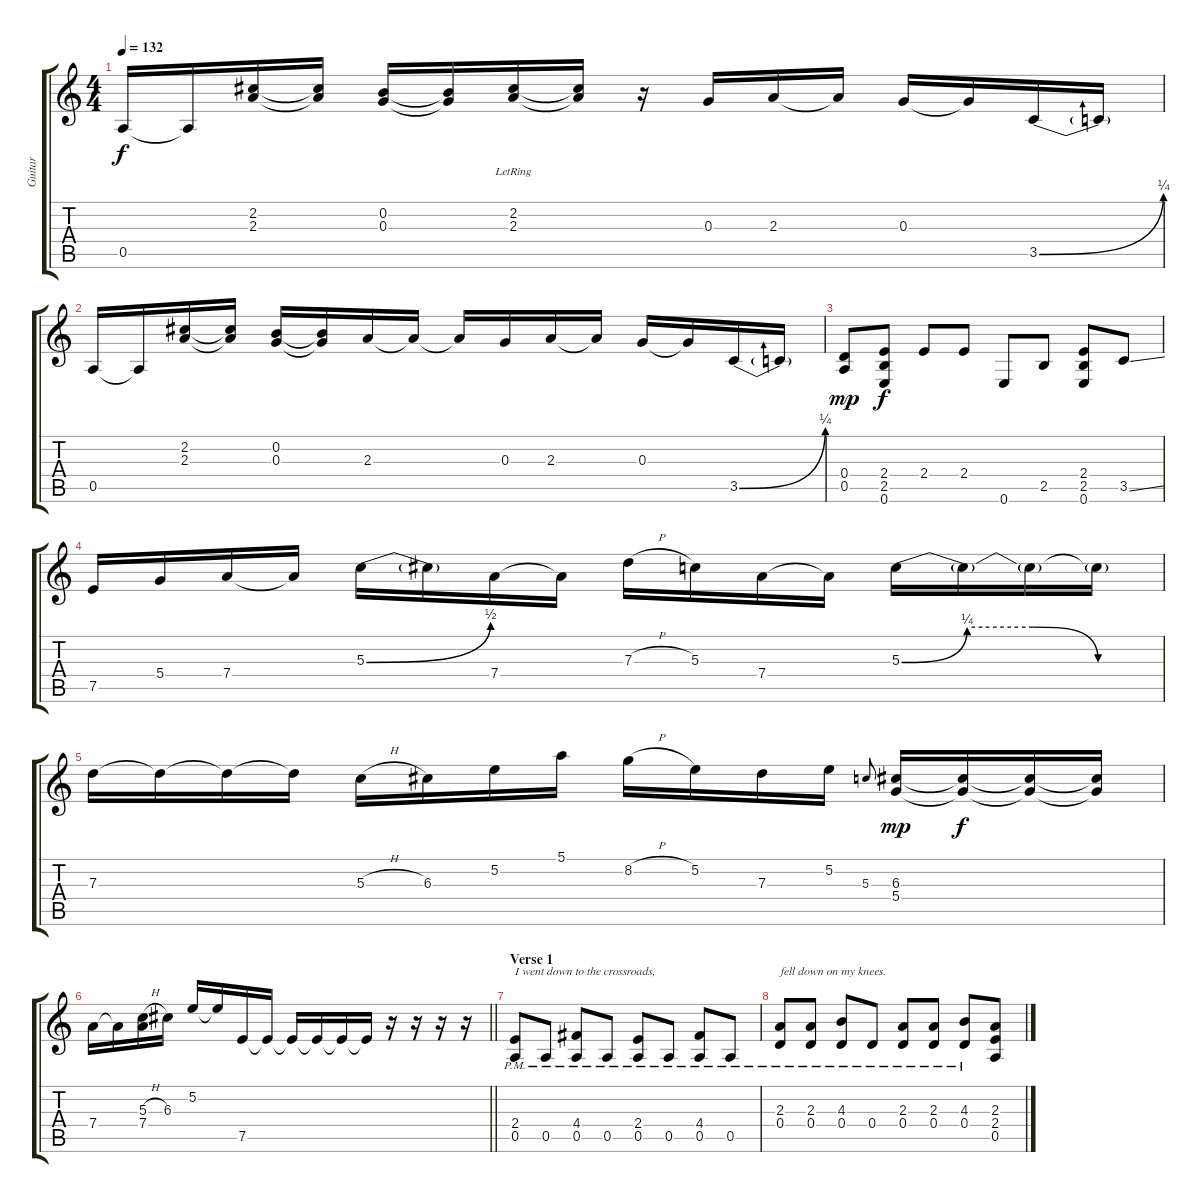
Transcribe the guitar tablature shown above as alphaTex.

\track ("Guitar" "Guitar") {instrument overdrivenguitar}
\staff {score tabs}
\tuning (E4 B3 G3 D3 A2 E2) {hide}
\ts (4 4)
\tempo 132
\clef g2
\ks c
0.5.16{dy f} 0.5{t}.16 (2.2 2.3).16 (2.2{t} 2.3{t}).16 (0.2 0.3).16 (0.2{t} 0.3{t}).16 (2.2 2.3{lr}).16 (2.2{t} 2.3{t}).16 r.16 0.3.16 2.3.16 2.3{t}.16 0.3.16 0.3{t}.16 3.5{be (bend 0 0 60 1)}.16 3.5{t}.16 |
0.5.16 0.5{t}.16 (2.2 2.3).16 (2.2{t} 2.3{t}).16 (0.2 0.3).16 (0.2{t} 0.3{t}).16 2.3.16 2.3{t}.16 2.3{t}.16 0.3.16 2.3.16 2.3{t}.16 0.3.16 0.3{t}.16 3.5{be (bend 0 0 60 1)}.16 3.5{t}.16 |
(0.4 0.5).8{dy mp} (2.4 2.5 0.6).8{dy f} 2.4.8 2.4.8 0.6.8 2.5.8 (2.4 2.5 0.6).8 3.5{ss}.8 |
7.5.16 5.4.16 7.4.16 7.4{t}.16 5.3{be (bend 0 0 60 2)}.16 5.3{t}.16 7.4.16 7.4{t}.16 7.3{h}.16 5.3.16 7.4.16 7.4{t}.16 5.3{be (custom 0 0 15 1 30 1 45 0 60 0)}.16 5.3{t}.16 5.3{t}.16 5.3{t}.16 |
7.3.16 7.3{t}.16 7.3{t}.16 7.3{t}.16 5.3{h}.16 6.3.16 5.2.16 5.1.16 8.2{h}.16 5.2.16 7.3.16 5.2.16 5.3.8{gr onbeat} (6.3 5.4).16{dy mp} (6.3{t} 5.4{t}).16{dy f} (6.3{t} 5.4{t}).16 (6.3{t} 5.4{t}).16 |
\barLineRight lightlight
7.4.16 7.4{t}.16 (5.3{h} 7.4).16 6.3.16 5.2.16 5.2{t}.16 7.5.16 7.5{t}.16 7.5{t}.16 7.5{t}.16 7.5{t}.16 7.5{t}.16 r.16 r.16 r.16 r.16 |
\section ("" "Verse 1")
(2.4{pm} 0.5{pm}).8{txt "I went down to the crossroads," volume 8} 0.5{pm}.8 (4.4{pm} 0.5{pm}).8 0.5{pm}.8 (2.4{pm} 0.5{pm}).8 0.5{pm}.8 (4.4{pm} 0.5{pm}).8 0.5{pm}.8 |
(2.3{pm} 0.4{pm}).8{txt "fell down on my knees."} (2.3{pm} 0.4{pm}).8 (4.3{pm} 0.4{pm}).8 0.4{pm}.8 (2.3{pm} 0.4{pm}).8 (2.3{pm} 0.4{pm}).8 (4.3{pm} 0.4{pm}).8 (2.3 2.4 0.5).8{volume 16}
